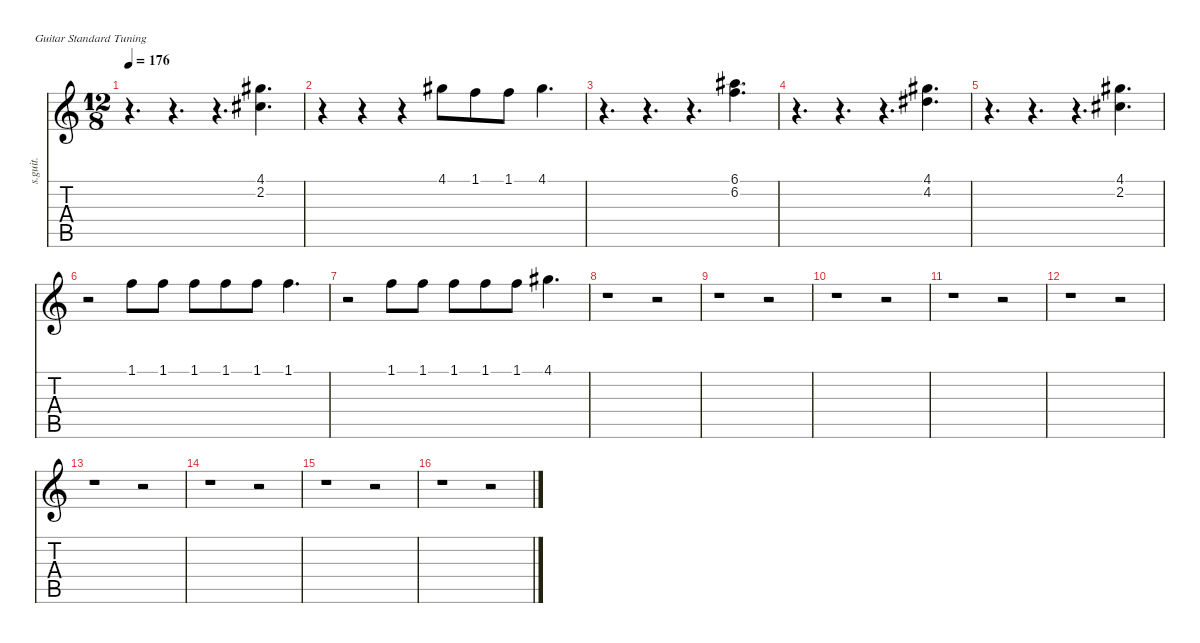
\defaultSystemsLayout 4
\hideDynamics
\bracketExtendMode nobrackets
\track ("Phil Anselmo" "s.guit.") {instrument trumpet}
\staff {score tabs}
\tuning (E4 B3 G3 D3 A2 E2)
\displaytranspose 12
\ts (12 8)
\tempo 176
\clef g2
\ks c
r.4{d dy f} r.4{d} r.4{d} (4.1{acc #} 2.2{acc #}).4{d lyrics (0 "") lyrics (1 "") lyrics (2 "") lyrics (3 "") lyrics (4 "")} |
r.4 r.4 r.4 4.1{acc #}.8{lyrics (0 "") lyrics (1 "") lyrics (2 "") lyrics (3 "") lyrics (4 "")} 1.1.8{lyrics (0 "") lyrics (1 "") lyrics (2 "") lyrics (3 "") lyrics (4 "")} 1.1.8{lyrics (0 "") lyrics (1 "") lyrics (2 "") lyrics (3 "") lyrics (4 "")} 4.1{acc #}.4{d lyrics (0 "") lyrics (1 "") lyrics (2 "") lyrics (3 "") lyrics (4 "")} |
r.4{d} r.4{d} r.4{d} (6.1{acc #} 6.2).4{d lyrics (0 "") lyrics (1 "") lyrics (2 "") lyrics (3 "") lyrics (4 "")} |
r.4{d} r.4{d} r.4{d} (4.1{acc #} 4.2{acc #}).4{d lyrics (0 "") lyrics (1 "") lyrics (2 "") lyrics (3 "") lyrics (4 "")} |
r.4{d} r.4{d} r.4{d} (4.1{acc #} 2.2{acc #}).4{d lyrics (0 "") lyrics (1 "") lyrics (2 "") lyrics (3 "") lyrics (4 "")} |
r.2 1.1.8{lyrics (0 "") lyrics (1 "") lyrics (2 "") lyrics (3 "") lyrics (4 "")} 1.1.8{lyrics (0 "") lyrics (1 "") lyrics (2 "") lyrics (3 "") lyrics (4 "")} 1.1.8{lyrics (0 "") lyrics (1 "") lyrics (2 "") lyrics (3 "") lyrics (4 "")} 1.1.8{lyrics (0 "") lyrics (1 "") lyrics (2 "") lyrics (3 "") lyrics (4 "")} 1.1.8{lyrics (0 "") lyrics (1 "") lyrics (2 "") lyrics (3 "") lyrics (4 "")} 1.1.4{d lyrics (0 "") lyrics (1 "") lyrics (2 "") lyrics (3 "") lyrics (4 "")} |
r.2 1.1.8{lyrics (0 "") lyrics (1 "") lyrics (2 "") lyrics (3 "") lyrics (4 "")} 1.1.8{lyrics (0 "") lyrics (1 "") lyrics (2 "") lyrics (3 "") lyrics (4 "")} 1.1.8{lyrics (0 "") lyrics (1 "") lyrics (2 "") lyrics (3 "") lyrics (4 "")} 1.1.8{lyrics (0 "") lyrics (1 "") lyrics (2 "") lyrics (3 "") lyrics (4 "")} 1.1.8{lyrics (0 "") lyrics (1 "") lyrics (2 "") lyrics (3 "") lyrics (4 "")} 4.1{acc #}.4{d lyrics (0 "") lyrics (1 "") lyrics (2 "") lyrics (3 "") lyrics (4 "")} |
r.1 r.2 |
r.1 r.2 |
r.1 r.2 |
r.1 r.2 |
r.1 r.2 |
r.1 r.2 |
r.1 r.2 |
r.1 r.2 |
r.1 r.2
